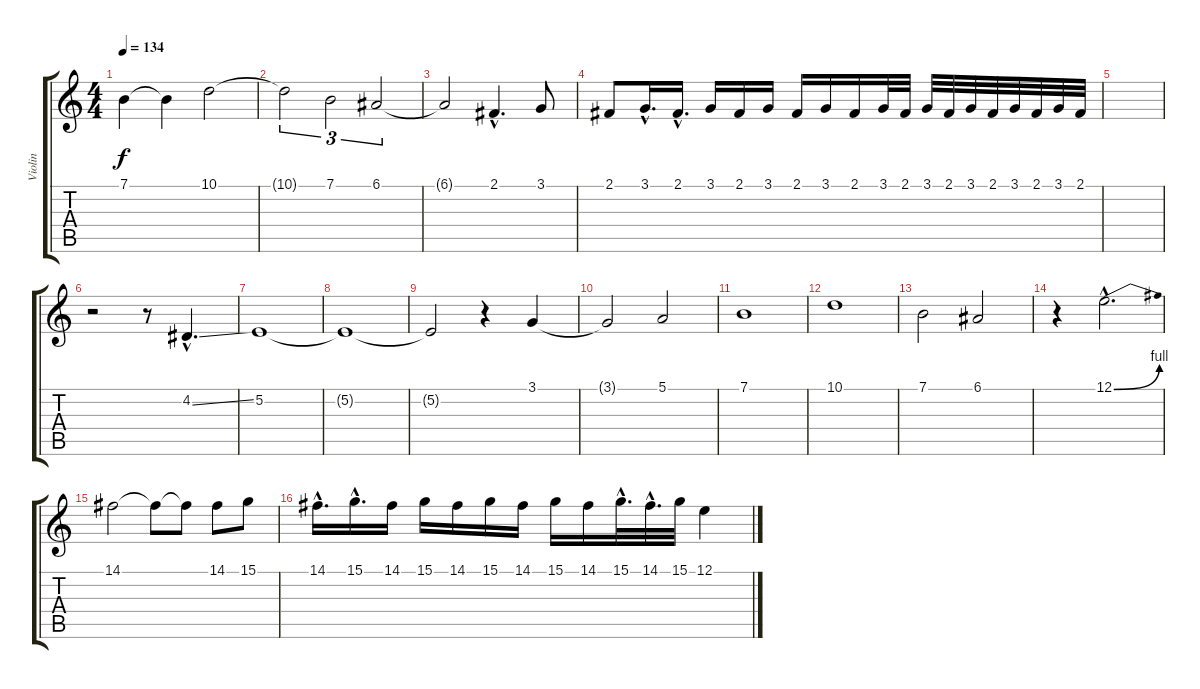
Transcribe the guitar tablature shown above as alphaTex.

\track ("Violin" "Violin") {instrument violin}
\staff {score tabs}
\tuning (E4 B3 G3 D3 A2 E2) {hide}
\ts (4 4)
\tempo 134
\clef g2
\ks c
7.1{t}.4{dy f} 7.1{t}.4 10.1.2 |
10.1{t}.2{tu (3 2)} 7.1.2{tu (3 2)} 6.1.2{tu (3 2)} |
6.1{t}.2 2.1{hac}.4{d} 3.1.8 |
2.1.8 3.1{hac}.16{d} 2.1{hac}.16{d} 3.1.16 2.1.16 3.1.16 2.1.16 3.1.16 2.1.16 3.1.32 2.1.32 3.1.32 2.1.32 3.1.32 2.1.32 3.1.32 2.1.32 3.1.32 2.1.32 |
|
r.2 r.8 4.2{ss hac}.4{d} |
5.2.1 |
5.2{t}.1 |
5.2{t}.2 r.4 3.1.4 |
3.1{t}.2 5.1.2 |
7.1.1 |
10.1.1 |
7.1.2 6.1.2 |
r.4 12.1{be (bend 0 0 60 4) hac}.2{d} |
14.1.2 14.1{t}.8 14.1{t}.8 14.1.8 15.1.8 |
14.1{hac}.16{d} 15.1{hac}.16{d} 14.1.16 15.1.16 14.1.16 15.1.16 14.1.16 15.1.16 14.1.16 15.1{hac}.32{d} 14.1{hac}.32{d} 15.1.32 12.1{ss}.4
